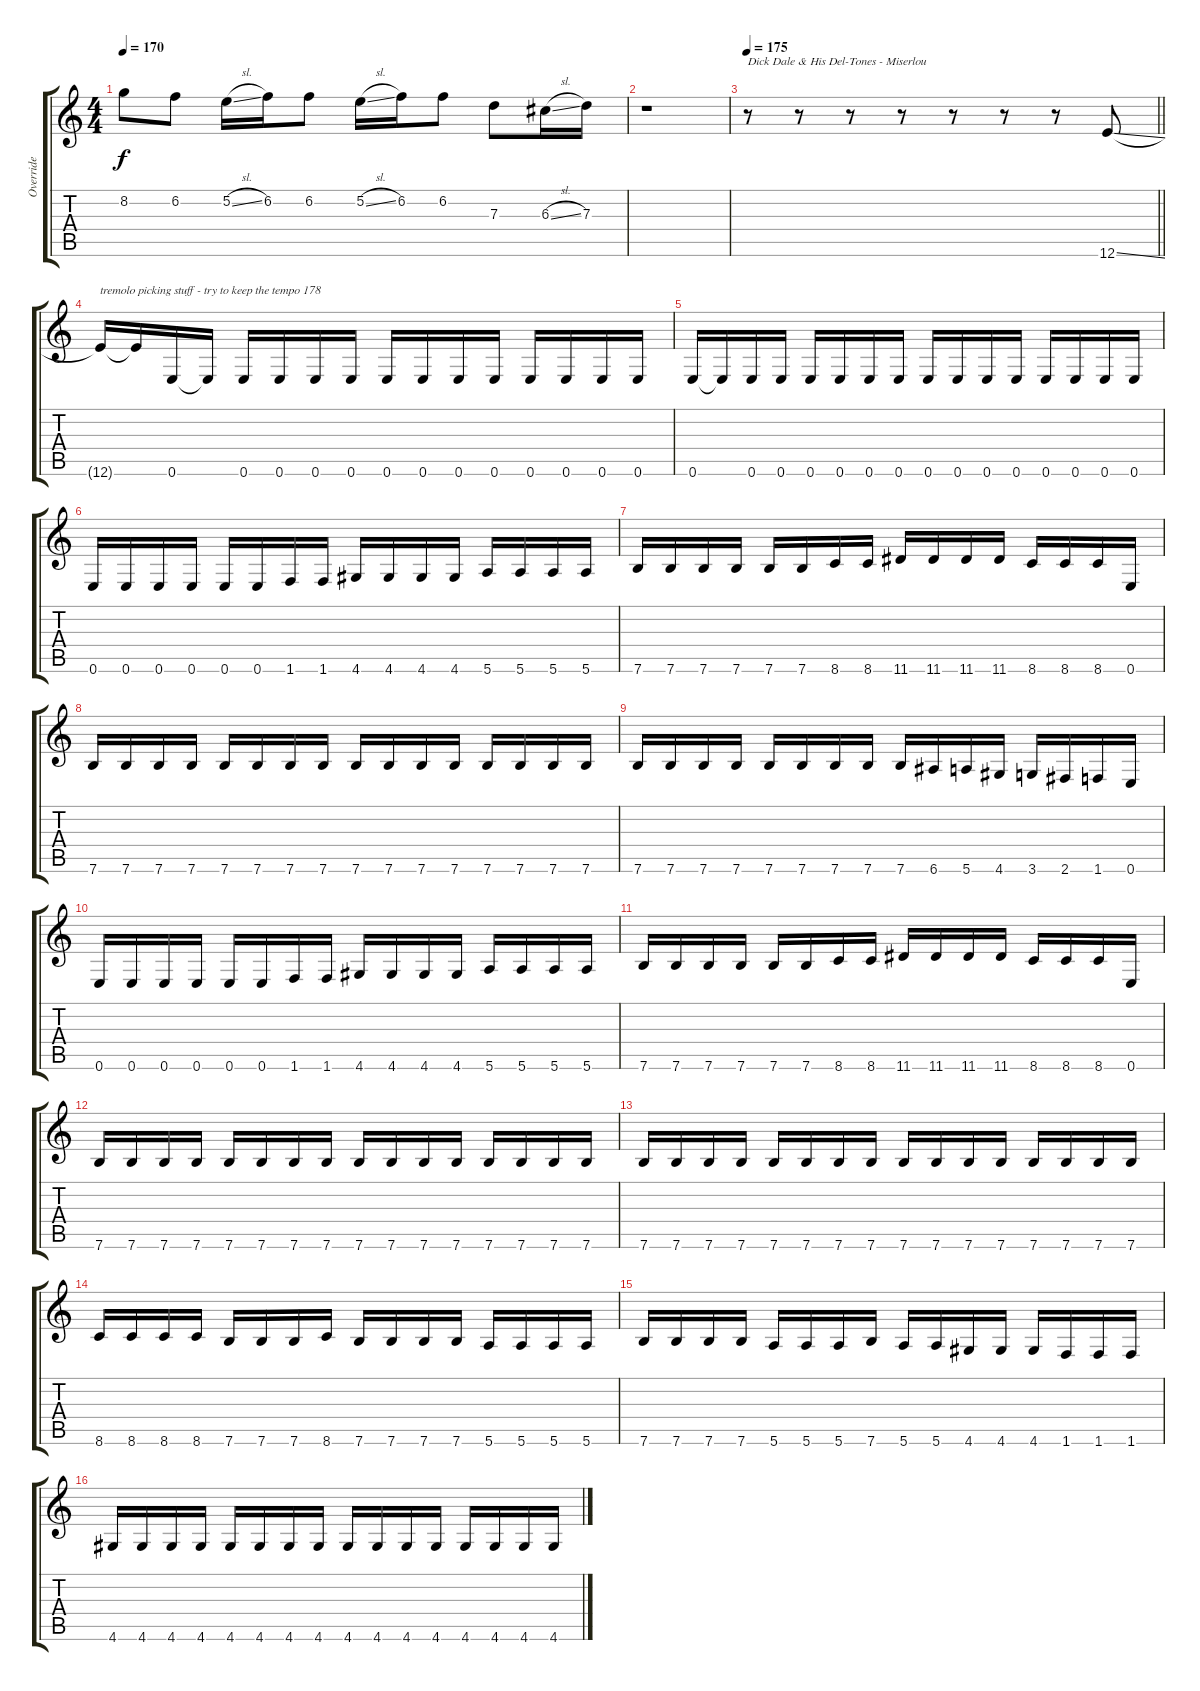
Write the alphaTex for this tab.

\track ("Override" "Override") {instrument overdrivenguitar}
\staff {score tabs}
\tuning (E4 B3 G3 D3 A2 E2) {hide}
\ts (4 4)
\tempo 170
\clef g2
\ks c
8.2.8{dy f} 6.2.8 5.2{sl}.16 6.2.16 6.2.8 5.2{sl}.16 6.2.16 6.2.8 7.3.8 6.3{sl}.16 7.3.16 |
r.1 |
\tempo 175
\barLineRight lightlight
r.8{txt "Dick Dale & His Del-Tones - Miserlou"} r.8 r.8 r.8 r.8 r.8 r.8 12.6{ss}.8 |
12.6{t}.16{txt "tremolo picking stuff - try to keep the tempo 178"} 12.6{t}.16 0.6.16 0.6{t}.16 0.6.16 0.6.16 0.6.16 0.6.16 0.6.16 0.6.16 0.6.16 0.6.16 0.6.16 0.6.16 0.6.16 0.6.16 |
0.6.16 0.6{t}.16 0.6.16 0.6.16 0.6.16 0.6.16 0.6.16 0.6.16 0.6.16 0.6.16 0.6.16 0.6.16 0.6.16 0.6.16 0.6.16 0.6.16 |
0.6.16 0.6.16 0.6.16 0.6.16 0.6.16 0.6.16 1.6.16 1.6.16 4.6.16 4.6.16 4.6.16 4.6.16 5.6.16 5.6.16 5.6.16 5.6.16 |
7.6.16 7.6.16 7.6.16 7.6.16 7.6.16 7.6.16 8.6.16 8.6.16 11.6.16 11.6.16 11.6.16 11.6.16 8.6.16 8.6.16 8.6.16 0.6.16 |
7.6.16 7.6.16 7.6.16 7.6.16 7.6.16 7.6.16 7.6.16 7.6.16 7.6.16 7.6.16 7.6.16 7.6.16 7.6.16 7.6.16 7.6.16 7.6.16 |
7.6.16 7.6.16 7.6.16 7.6.16 7.6.16 7.6.16 7.6.16 7.6.16 7.6.16 6.6.16 5.6.16 4.6.16 3.6.16 2.6.16 1.6.16 0.6.16 |
0.6.16 0.6.16 0.6.16 0.6.16 0.6.16 0.6.16 1.6.16 1.6.16 4.6.16 4.6.16 4.6.16 4.6.16 5.6.16 5.6.16 5.6.16 5.6.16 |
7.6.16 7.6.16 7.6.16 7.6.16 7.6.16 7.6.16 8.6.16 8.6.16 11.6.16 11.6.16 11.6.16 11.6.16 8.6.16 8.6.16 8.6.16 0.6.16 |
7.6.16 7.6.16 7.6.16 7.6.16 7.6.16 7.6.16 7.6.16 7.6.16 7.6.16 7.6.16 7.6.16 7.6.16 7.6.16 7.6.16 7.6.16 7.6.16 |
7.6.16 7.6.16 7.6.16 7.6.16 7.6.16 7.6.16 7.6.16 7.6.16 7.6.16 7.6.16 7.6.16 7.6.16 7.6.16 7.6.16 7.6.16 7.6.16 |
8.6.16 8.6.16 8.6.16 8.6.16 7.6.16 7.6.16 7.6.16 8.6.16 7.6.16 7.6.16 7.6.16 7.6.16 5.6.16 5.6.16 5.6.16 5.6.16 |
7.6.16 7.6.16 7.6.16 7.6.16 5.6.16 5.6.16 5.6.16 7.6.16 5.6.16 5.6.16 4.6.16 4.6.16 4.6.16 1.6.16 1.6.16 1.6.16 |
4.6.16 4.6.16 4.6.16 4.6.16 4.6.16 4.6.16 4.6.16 4.6.16 4.6.16 4.6.16 4.6.16 4.6.16 4.6.16 4.6.16 4.6.16 4.6.16
